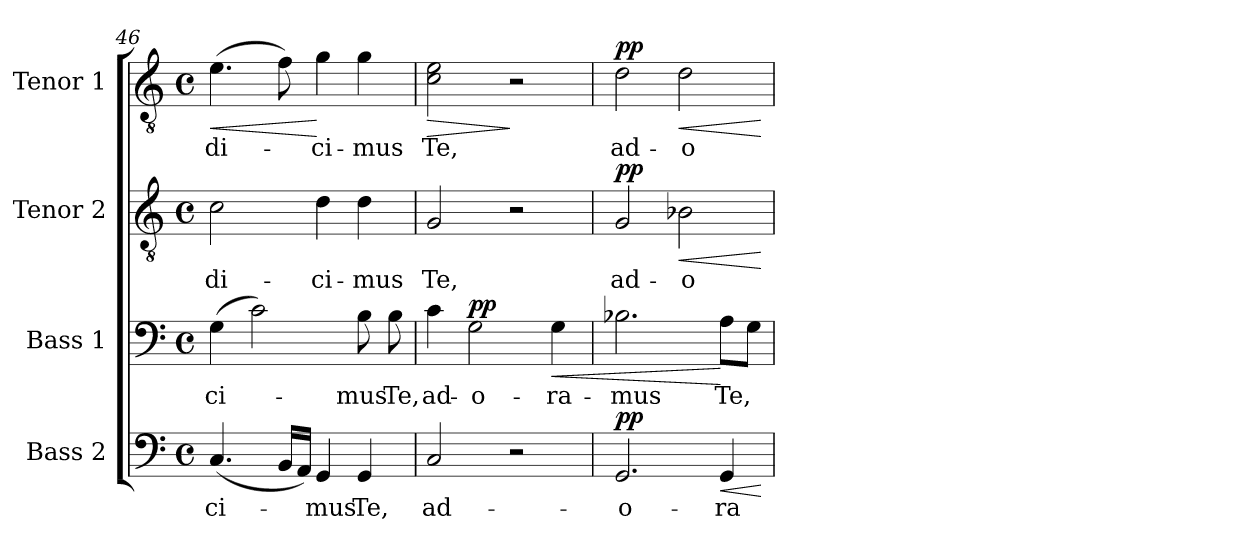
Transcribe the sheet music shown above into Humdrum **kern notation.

**kern	**text	**dynam	**kern	**text	**dynam	**kern	**text	**dynam	**kern	**text	**dynam
*part4	*part4	*part4	*part3	*part3	*part3	*part2	*part2	*part2	*part1	*part1	*part1
*staff4	*staff4	*staff4	*staff3	*staff3	*staff3	*staff2	*staff2	*staff2	*staff1	*staff1	*staff1
*I"Bass 2	*	*	*I"Bass 1	*	*	*I"Tenor 2	*	*	*I"Tenor 1	*	*
*I'B. 2	*	*	*I'B. 1	*	*	*I'T. 2	*	*	*I'T. 1	*	*
*clefF4	*	*	*clefF4	*	*	*clefGv2	*	*	*clefGv2	*	*
*k[]	*	*	*k[]	*	*	*k[]	*	*	*k[]	*	*
*C:	*	*	*C:	*	*	*C:	*	*	*C:	*	*
*M4/4	*	*	*M4/4	*	*	*M4/4	*	*	*M4/4	*	*
*met(c)	*	*	*met(c)	*	*	*met(c)	*	*	*met(c)	*	*
=46	=46	=46	=46	=46	=46	=46	=46	=46	=46	=46	=46
!	!LO:LY:b	!	!	!LO:LY:b	!	!	!LO:LY:b	!	!	!LO:LY:b	!LO:HP:b
(<4.C/	-ci-	.	(>4G\	-ci-	.	2c\	-di-	.	(>4.e\	-di-	<
.	.	.	2c\)	.	.	.	.	.	.	.	.
16BB/LL	.	.	.	.	.	.	.	.	8f\)	.	.
16AA/JJ)	.	.	.	.	.	.	.	.	.	.	.
!	!LO:LY:b	!	!	!	!	!	!LO:LY:b	!	!	!LO:LY:b	!
4GG/	-mus	.	.	.	.	4d\	-ci-	.	4g\	-ci-	[
!	!LO:LY:b	!	!	!LO:LY:b	!	!	!LO:LY:b	!	!	!LO:LY:b	!
4GG/	Te,	.	8B\	-mus	.	4d\	-mus	.	4g\	-mus	.
!	!	!	!	!LO:LY:b	!	!	!	!	!	!	!
.	.	.	8B\	Te,	.	.	.	.	.	.	.
=47	=47	=47	=47	=47	=47	=47	=47	=47	=47	=47	=47
!	!LO:LY:b	!	!	!LO:LY:b	!	!	!LO:LY:b	!	!	!LO:LY:b	!LO:HP:b
2C/	ad-	.	4c\	ad-	.	2G/	Te,	.	2c\ 2e\	Te,	>
!	!	!	!	!LO:LY:b	!LO:DY:a	!	!	!	!	!	!
.	.	.	2G\	-o-	pp	.	.	.	.	.	.
2r	.	.	.	.	.	2r	.	.	2r	.	]
!	!	!	!	!LO:LY:b	!LO:HP:b	!	!	!	!	!	!
.	.	.	4G\	-ra-	<	.	.	.	.	.	.
=48	=48	=48	=48	=48	=48	=48	=48	=48	=48	=48	=48
!	!LO:LY:b	!LO:DY:a	!	!LO:LY:b	!	!	!LO:LY:b	!LO:DY:a	!	!LO:LY:b	!LO:DY:a
2.GG/	-o-	pp	2.B-X\	-mus	.	2G/	ad-	pp	2d\	ad-	pp
!	!	!	!	!	!	!	!LO:LY:b	!LO:HP:b	!	!LO:LY:b	!LO:HP:b
.	.	.	.	.	.	2B-X\	-o-	<	2d\	-o-	<
!	!LO:LY:b	!LO:HP:b	!	!LO:LY:b	!	!	!	!	!	!	!
4GG/	-ra-	<	8A\L	Te,	[	.	.	.	.	.	.
.	.	.	8G\J	.	.	.	.	.	.	.	.
.	.	[	.	.	.	.	.	[	.	.	[
=	=	=	=	=	=	=	=	=	=	=	=
*-	*-	*-	*-	*-	*-	*-	*-	*-	*-	*-	*-
